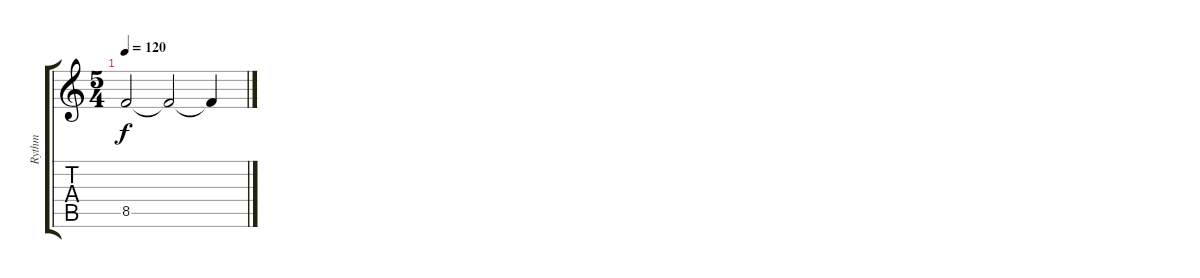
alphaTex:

\track ("Rythm" "Rythm") {instrument acousticguitarsteel}
\staff {score tabs}
\tuning (E4 B3 G3 D3 A2 E2) {hide}
\ts (5 4)
\tempo 120
\clef g2
\ks c
8.5{t}.2{dy f} 8.5{t}.2 8.5{t}.4
